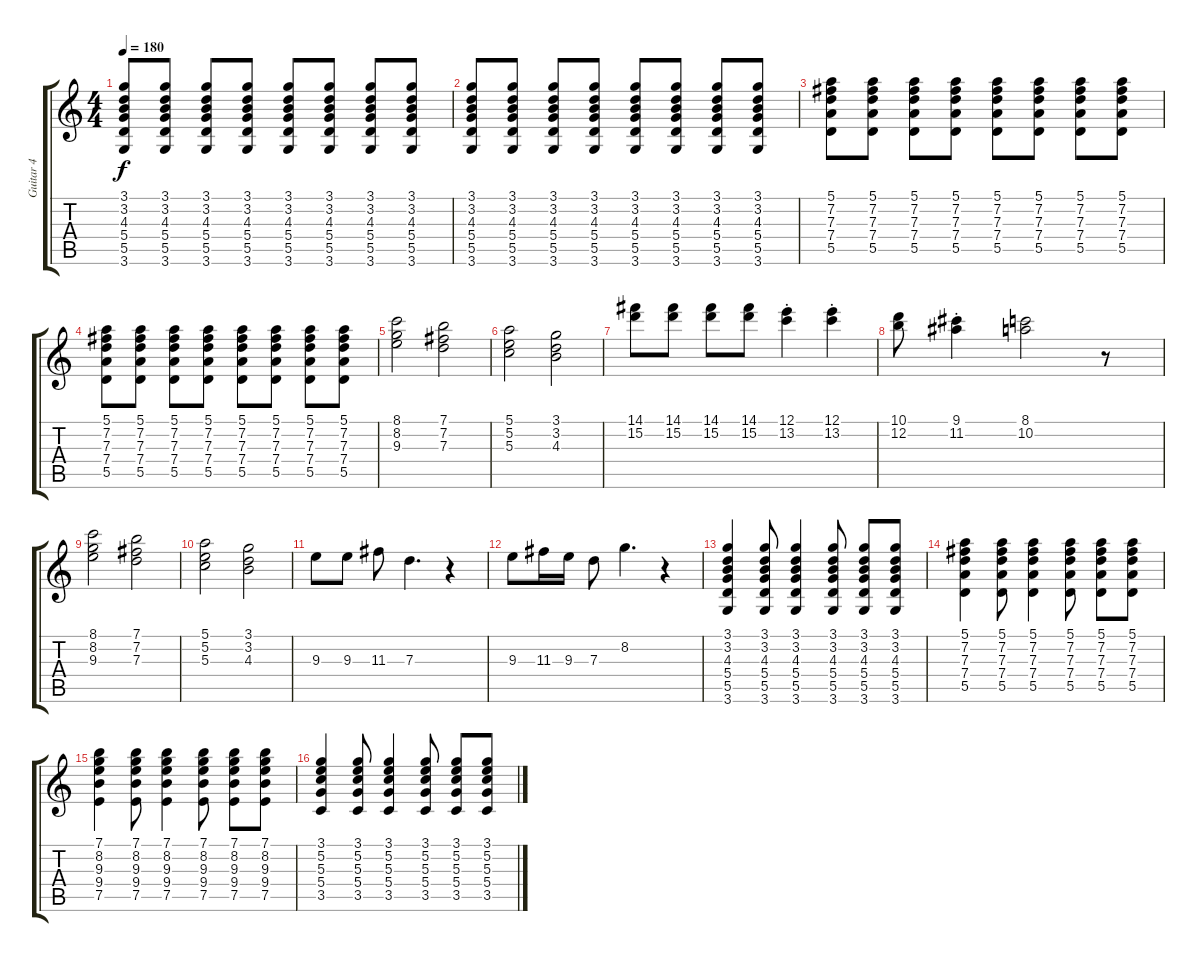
\track ("Guitar 4" "Guitar 4") {instrument acousticguitarnylon}
\staff {score tabs}
\tuning (E4 B3 G3 D3 A2 E2) {hide}
\ts (4 4)
\tempo 180
\clef g2
\ks c
(3.1 3.2 4.3 5.4 5.5 3.6).8{dy f} (3.1 3.2 4.3 5.4 5.5 3.6).8 (3.1 3.2 4.3 5.4 5.5 3.6).8 (3.1 3.2 4.3 5.4 5.5 3.6).8 (3.1 3.2 4.3 5.4 5.5 3.6).8 (3.1 3.2 4.3 5.4 5.5 3.6).8 (3.1 3.2 4.3 5.4 5.5 3.6).8 (3.1 3.2 4.3 5.4 5.5 3.6).8 |
(3.1 3.2 4.3 5.4 5.5 3.6).8 (3.1 3.2 4.3 5.4 5.5 3.6).8 (3.1 3.2 4.3 5.4 5.5 3.6).8 (3.1 3.2 4.3 5.4 5.5 3.6).8 (3.1 3.2 4.3 5.4 5.5 3.6).8 (3.1 3.2 4.3 5.4 5.5 3.6).8 (3.1 3.2 4.3 5.4 5.5 3.6).8 (3.1 3.2 4.3 5.4 5.5 3.6).8 |
(5.1 7.2 7.3 7.4 5.5).8 (5.1 7.2 7.3 7.4 5.5).8 (5.1 7.2 7.3 7.4 5.5).8 (5.1 7.2 7.3 7.4 5.5).8 (5.1 7.2 7.3 7.4 5.5).8 (5.1 7.2 7.3 7.4 5.5).8 (5.1 7.2 7.3 7.4 5.5).8 (5.1 7.2 7.3 7.4 5.5).8 |
(5.1 7.2 7.3 7.4 5.5).8 (5.1 7.2 7.3 7.4 5.5).8 (5.1 7.2 7.3 7.4 5.5).8 (5.1 7.2 7.3 7.4 5.5).8 (5.1 7.2 7.3 7.4 5.5).8 (5.1 7.2 7.3 7.4 5.5).8 (5.1 7.2 7.3 7.4 5.5).8 (5.1 7.2 7.3 7.4 5.5).8 |
(8.1 8.2 9.3).2 (7.1 7.2 7.3).2 |
(5.1 5.2 5.3).2 (3.1 3.2 4.3).2 |
(14.1 15.2).8 (14.1 15.2).8 (14.1 15.2).8 (14.1 15.2).8 (12.1{st} 13.2{st}).4 (12.1{st} 13.2{st}).4 |
(10.1 12.2).8 (9.1{st} 11.2{st}).4 (8.1 10.2).2 r.8 |
(8.1 8.2 9.3).2 (7.1 7.2 7.3).2 |
(5.1 5.2 5.3).2 (3.1 3.2 4.3).2 |
9.3.8 9.3.8 11.3.8 7.3.4{d} r.4 |
9.3.8 11.3.16 9.3.16 7.3.8 8.2.4{d} r.4 |
(3.1 3.2 4.3 5.4 5.5 3.6).4 (3.1 3.2 4.3 5.4 5.5 3.6).8 (3.1 3.2 4.3 5.4 5.5 3.6).4 (3.1 3.2 4.3 5.4 5.5 3.6).8 (3.1 3.2 4.3 5.4 5.5 3.6).8 (3.1 3.2 4.3 5.4 5.5 3.6).8 |
(5.1 7.2 7.3 7.4 5.5).4 (5.1 7.2 7.3 7.4 5.5).8 (5.1 7.2 7.3 7.4 5.5).4 (5.1 7.2 7.3 7.4 5.5).8 (5.1 7.2 7.3 7.4 5.5).8 (5.1 7.2 7.3 7.4 5.5).8 |
(7.1 8.2 9.3 9.4 7.5).4 (7.1 8.2 9.3 9.4 7.5).8 (7.1 8.2 9.3 9.4 7.5).4 (7.1 8.2 9.3 9.4 7.5).8 (7.1 8.2 9.3 9.4 7.5).8 (7.1 8.2 9.3 9.4 7.5).8 |
(3.1 5.2 5.3 5.4 3.5).4 (3.1 5.2 5.3 5.4 3.5).8 (3.1 5.2 5.3 5.4 3.5).4 (3.1 5.2 5.3 5.4 3.5).8 (3.1 5.2 5.3 5.4 3.5).8 (3.1 5.2 5.3 5.4 3.5).8
